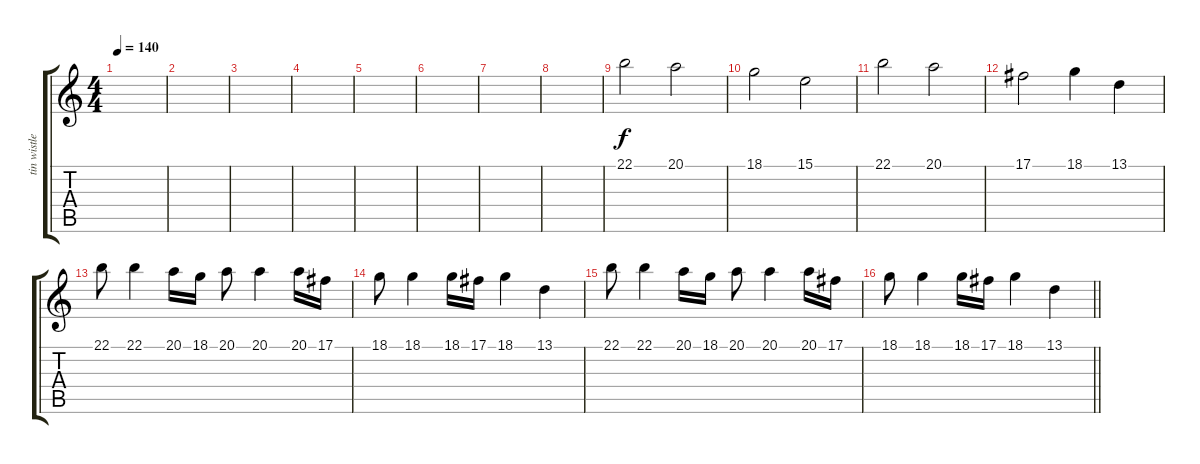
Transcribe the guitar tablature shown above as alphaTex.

\track ("tin wistle" "tin wistle") {instrument panflute}
\staff {score tabs}
\tuning (Db4 Ab3 E3 B2 Gb2 B1) {hide}
\ts (4 4)
\tempo 140
\clef g2
\ks c
|
|
|
|
|
|
|
|
22.1.2{volume 8} 20.1.2 |
18.1.2 15.1.2 |
22.1.2 20.1.2 |
17.1.2 18.1.4 13.1.4 |
22.1.8 22.1.4 20.1.16 18.1.16 20.1.8 20.1.4 20.1.16 17.1.16 |
18.1.8 18.1.4 18.1.16 17.1.16 18.1.4 13.1.4 |
22.1.8 22.1.4 20.1.16 18.1.16 20.1.8 20.1.4 20.1.16 17.1.16 |
\barLineRight lightlight
18.1.8 18.1.4 18.1.16 17.1.16 18.1.4 13.1.4
